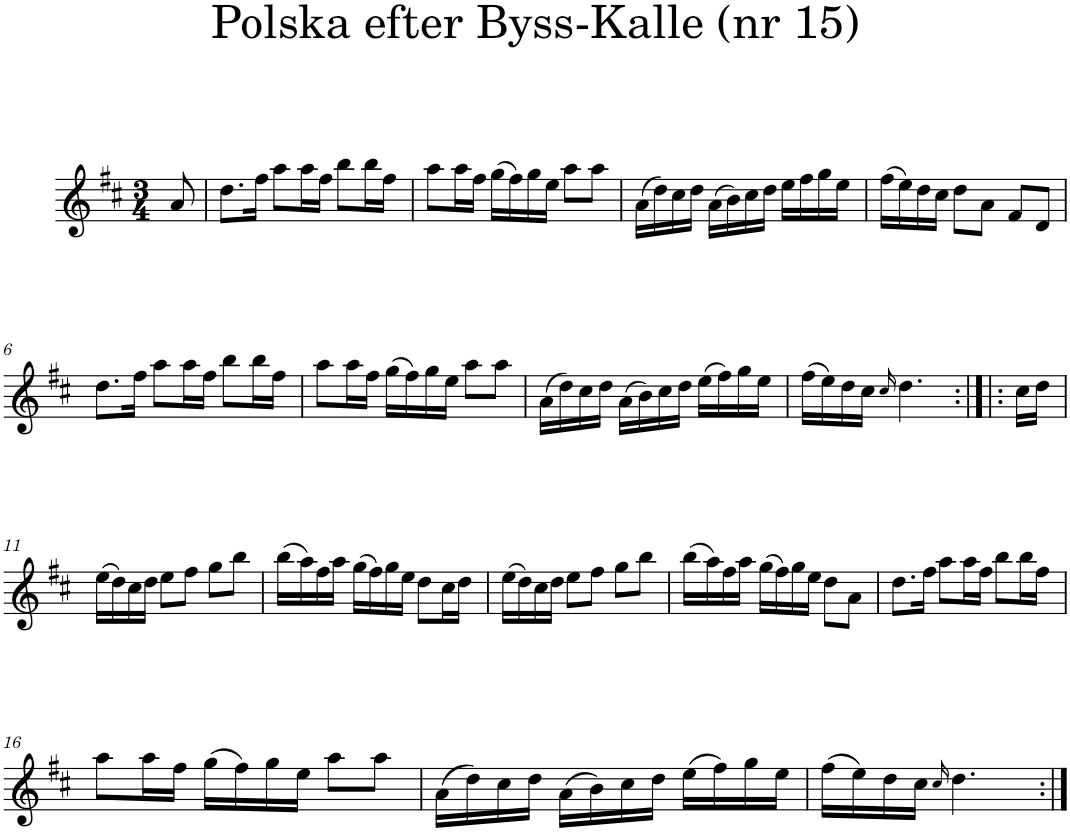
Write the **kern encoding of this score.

**kern
*part1
*staff1
*I"Piano
*I'Pno
*clefG2
*k[f#c#]
*D:
*M3/4
=1
8a/
=2
8.dd\L
16ff#\Jk
8aa\L
16aa\L
16ff#\JJ
8bb\L
16bb\L
16ff#\JJ
=3
8aa\L
16aa\L
16ff#\JJ
(16gg\LL
16ff#\)
16gg\
16ee\JJ
8aa\L
8aa\J
=4
(16a\LL
16dd\)
16cc#\
16dd\JJ
(16a\LL
16b\)
16cc#\
16dd\JJ
16ee\LL
16ff#\
16gg\
16ee\JJ
=5
(16ff#\LL
16ee\)
16dd\
16cc#\JJ
8dd\L
8a\J
8f#/L
8d/J
!!LO:LB:g=z
=6
8.dd\L
16ff#\Jk
8aa\L
16aa\L
16ff#\JJ
8bb\L
16bb\L
16ff#\JJ
=7
8aa\L
16aa\L
16ff#\JJ
(16gg\LL
16ff#\)
16gg\
16ee\JJ
8aa\L
8aa\J
=8
(16a\LL
16dd\)
16cc#\
16dd\JJ
(16a\LL
16b\)
16cc#\
16dd\JJ
(16ee\LL
16ff#\)
16gg\
16ee\JJ
=9
(16ff#\LL
16ee\)
16dd\
16cc#\JJ
16qcc#/
4.dd\
=10:|!|:
16cc#\LL
16dd\JJ
!!LO:LB:g=z
=11
(16ee\LL
16dd\)
16cc#\
16dd\JJ
8ee\L
8ff#\J
8gg\L
8bb\J
=12
(16bb\LL
16aa\)
16ff#\
16aa\JJ
(16gg\LL
16ff#\)
16gg\
16ee\JJ
8dd\L
16cc#\L
16dd\JJ
=13
(16ee\LL
16dd\)
16cc#\
16dd\JJ
8ee\L
8ff#\J
8gg\L
8bb\J
=14
(16bb\LL
16aa\)
16ff#\
16aa\JJ
(16gg\LL
16ff#\)
16gg\
16ee\JJ
8dd\L
8a\J
=15
8.dd\L
16ff#\Jk
8aa\L
16aa\L
16ff#\JJ
8bb\L
16bb\L
16ff#\JJ
!!LO:LB:g=z
=16
8aa\L
16aa\L
16ff#\JJ
(16gg\LL
16ff#\)
16gg\
16ee\JJ
8aa\L
8aa\J
=17
(16a\LL
16dd\)
16cc#\
16dd\JJ
(16a\LL
16b\)
16cc#\
16dd\JJ
(16ee\LL
16ff#\)
16gg\
16ee\JJ
=18
(16ff#\LL
16ee\)
16dd\
16cc#\JJ
16qcc#/
4.dd\
=:|!
*-
